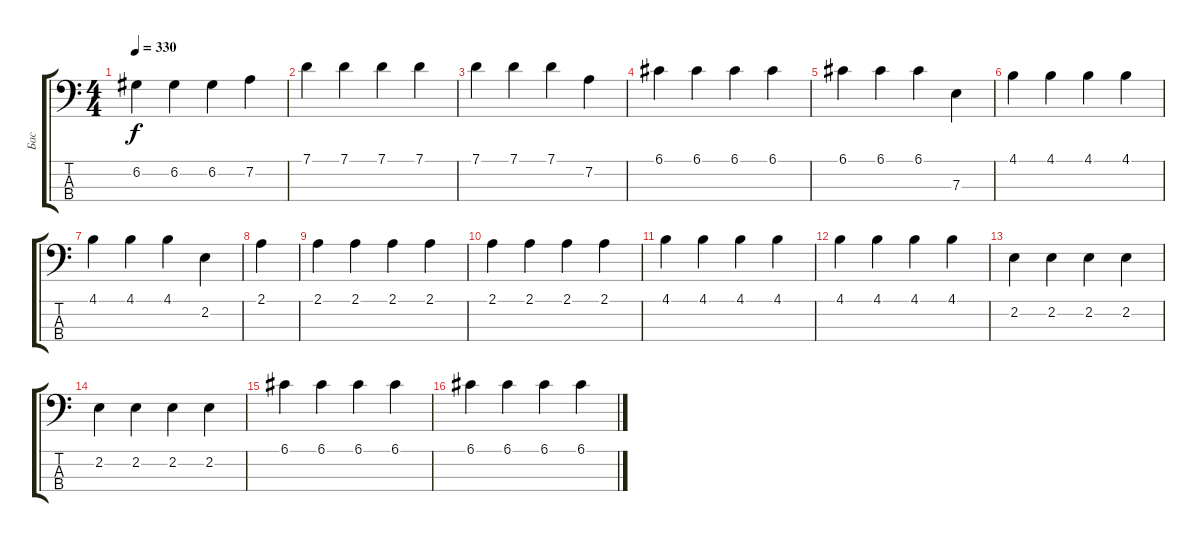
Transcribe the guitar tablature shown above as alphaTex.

\track ("Бас" "Бас") {instrument electricbassfinger}
\staff {score tabs}
\tuning (G2 D2 A1 E1) {hide}
\ts (4 4)
\tempo 330
\clef f4
\ks c
6.2.4{dy f} 6.2.4 6.2.4 7.2.4 |
7.1.4 7.1.4 7.1.4 7.1.4 |
7.1.4 7.1.4 7.1.4 7.2.4 |
6.1.4 6.1.4 6.1.4 6.1.4 |
6.1.4 6.1.4 6.1.4 7.3.4 |
4.1.4 4.1.4 4.1.4 4.1.4 |
4.1.4 4.1.4 4.1.4 2.2.4 |
2.1.4 |
2.1.4 2.1.4 2.1.4 2.1.4 |
2.1.4 2.1.4 2.1.4 2.1.4 |
4.1.4 4.1.4 4.1.4 4.1.4 |
4.1.4 4.1.4 4.1.4 4.1.4 |
2.2.4 2.2.4 2.2.4 2.2.4 |
2.2.4 2.2.4 2.2.4 2.2.4 |
6.1.4 6.1.4 6.1.4 6.1.4 |
6.1.4 6.1.4 6.1.4 6.1.4
